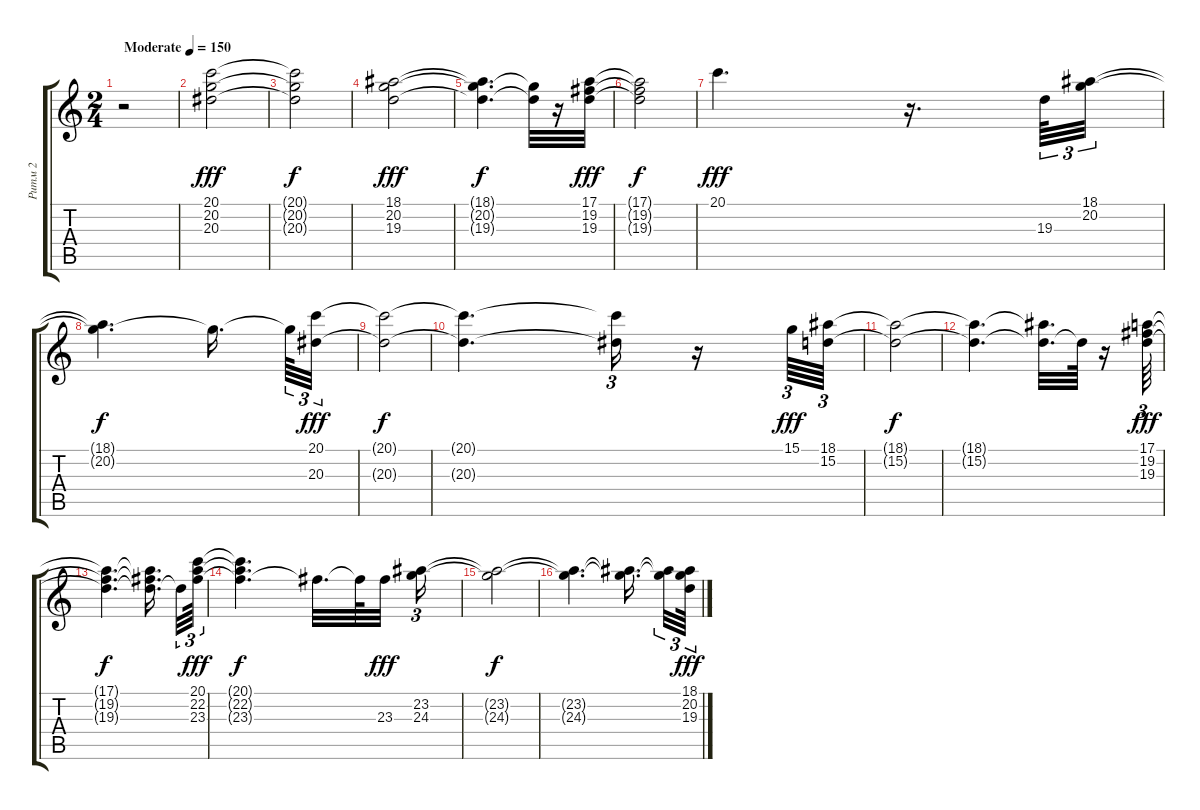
\track ("Ритм 2" "Ритм 2") {instrument synthstrings1}
\staff {score tabs}
\tuning (E4 B3 G3 D3 A2 E2) {hide}
\ts (2 4)
\tempo (150 "Moderate")
\clef g2
\ks c
r.2{dy fff instrument synthstrings1} |
(20.1 20.2 20.3).2 |
(20.1{t} 20.2{t} 20.3{t}).2{dy f} |
(18.1 20.2 19.3).2{dy fff} |
(18.1{t} 20.2{t} 19.3{t}).4{d dy f} (20.2{t} 19.3{t}).32 r.16 (17.1 19.2 19.3).32{dy fff} |
(17.1{t} 19.2{t} 19.3{t}).2{dy f} |
20.1.4{d dy fff} r.16{d} 19.3.64{tu (3 2)} (18.1 20.2).32{tu (3 2)} |
(18.1{t} 20.2{t}).4{d dy f} 20.2{t}.16{d beam splitsecondary} 20.2{t}.64{tu (3 2)} (20.1 20.3).32{tu (3 2) dy fff} |
(20.1{t} 20.3{t}).2{dy f} |
(20.1{t} 20.3{t}).4{d} (20.1{t} 20.3{t}).16{tu (3 2)} r.16 15.1.64{tu (3 2) dy fff} (18.1 15.2).64{tu (3 2)} |
(18.1{t} 15.2{t}).2{dy f} |
(18.1{t} 15.2{t}).4{d} (18.1{t} 15.2{t}).32{d} 15.2{t}.64 r.16 (17.1 19.2 19.3).64{tu (3 2) dy fff} |
(17.1{t} 19.2{t} 19.3{t}).4{d dy f} (17.1{t} 19.2{t} 19.3{t}).16{d beam splitsecondary} 19.3{t}.32{tu (3 2)} (20.1 22.2 23.3).64{tu (3 2) dy fff} |
(20.1{t} 22.2{t} 23.3{t}).4{d dy f} 23.3{t}.32{d} 23.3{t}.64 23.3.32{dy fff beam splitsecondary} (23.2 24.3).16{tu (3 2)} |
(23.2{t} 24.3{t}).2{dy f} |
(23.2{t} 24.3{t}).4{d} (23.2{t} 24.3{t}).16{d beam splitsecondary} (23.2{t} 24.3{t}).32{tu (3 2)} (18.1 20.2 19.3).64{tu (3 2) dy fff}
